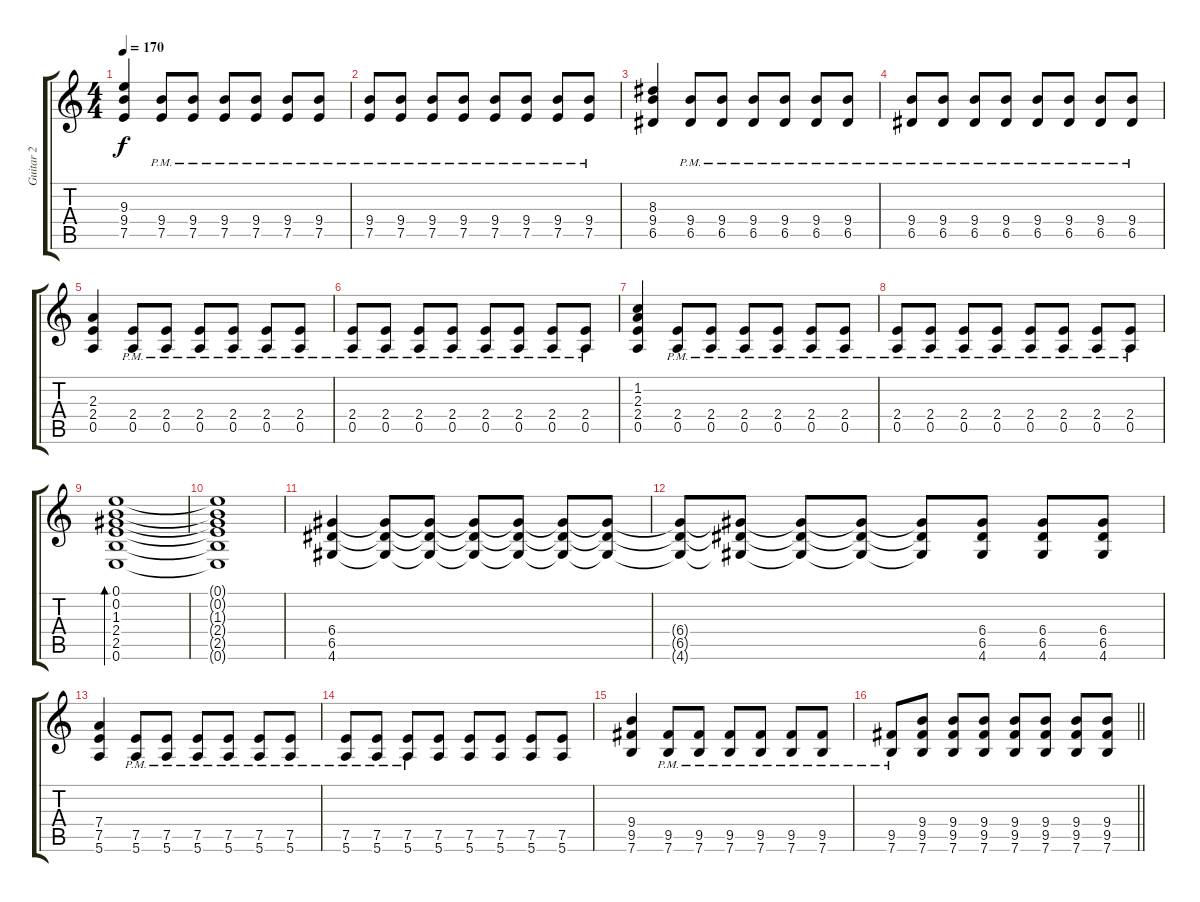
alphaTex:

\track ("Guitar 2" "Guitar 2") {instrument overdrivenguitar}
\staff {score tabs}
\tuning (E4 B3 G3 D3 A2 E2) {hide}
\ts (4 4)
\tempo 170
\clef g2
\ks c
(9.3 9.4 7.5).4{dy f} (9.4{pm} 7.5{pm}).8 (9.4{pm} 7.5{pm}).8 (9.4{pm} 7.5{pm}).8 (9.4{pm} 7.5{pm}).8 (9.4{pm} 7.5{pm}).8 (9.4{pm} 7.5{pm}).8 |
(9.4{pm} 7.5{pm}).8 (9.4{pm} 7.5{pm}).8 (9.4{pm} 7.5{pm}).8 (9.4{pm} 7.5{pm}).8 (9.4{pm} 7.5{pm}).8 (9.4{pm} 7.5{pm}).8 (9.4{pm} 7.5{pm}).8 (9.4{pm} 7.5{pm}).8 |
(8.3 9.4 6.5).4 (9.4{pm} 6.5{pm}).8 (9.4{pm} 6.5{pm}).8 (9.4{pm} 6.5{pm}).8 (9.4{pm} 6.5{pm}).8 (9.4{pm} 6.5{pm}).8 (9.4{pm} 6.5{pm}).8 |
(9.4{pm} 6.5{pm}).8 (9.4{pm} 6.5{pm}).8 (9.4{pm} 6.5{pm}).8 (9.4{pm} 6.5{pm}).8 (9.4{pm} 6.5{pm}).8 (9.4{pm} 6.5{pm}).8 (9.4{pm} 6.5{pm}).8 (9.4{pm} 6.5{pm}).8 |
(2.3 2.4 0.5).4 (2.4{pm} 0.5{pm}).8 (2.4{pm} 0.5{pm}).8 (2.4{pm} 0.5{pm}).8 (2.4{pm} 0.5{pm}).8 (2.4{pm} 0.5{pm}).8 (2.4{pm} 0.5{pm}).8 |
(2.4{pm} 0.5{pm}).8 (2.4{pm} 0.5{pm}).8 (2.4{pm} 0.5{pm}).8 (2.4{pm} 0.5{pm}).8 (2.4{pm} 0.5{pm}).8 (2.4{pm} 0.5{pm}).8 (2.4{pm} 0.5{pm}).8 (2.4{pm} 0.5{pm}).8 |
(1.2 2.3 2.4 0.5).4 (2.4{pm} 0.5{pm}).8 (2.4{pm} 0.5{pm}).8 (2.4{pm} 0.5{pm}).8 (2.4{pm} 0.5{pm}).8 (2.4{pm} 0.5{pm}).8 (2.4{pm} 0.5{pm}).8 |
(2.4{pm} 0.5{pm}).8 (2.4{pm} 0.5{pm}).8 (2.4{pm} 0.5{pm}).8 (2.4{pm} 0.5{pm}).8 (2.4{pm} 0.5{pm}).8 (2.4{pm} 0.5{pm}).8 (2.4{pm} 0.5{pm}).8 (2.4{pm} 0.5{pm}).8 |
(0.1 0.2 1.3 2.4 2.5 0.6).1{bd 60} |
(0.1{t} 0.2{t} 1.3{t} 2.4{t} 2.5{t} 0.6{t}).1 |
(6.4 6.5 4.6).4 (6.4{t} 6.5{t} 4.6{t}).8 (6.4{t} 6.5{t} 4.6{t}).8 (6.4{t} 6.5{t} 4.6{t}).8 (6.4{t} 6.5{t} 4.6{t}).8 (6.4{t} 6.5{t} 4.6{t}).8 (6.4{t} 6.5{t} 4.6{t}).8 |
(6.4{t} 6.5{t} 4.6{t}).8 (6.4{t} 6.5{t} 4.6{t}).8 (6.4{t} 6.5{t} 4.6{t}).8 (6.4{t} 6.5{t} 4.6{t}).8 (6.4{t} 6.5{t} 4.6{t}).8 (6.4 6.5 4.6).8 (6.4 6.5 4.6).8 (6.4 6.5 4.6).8 |
(7.4 7.5 5.6).4 (7.5{pm} 5.6{pm}).8 (7.5{pm} 5.6{pm}).8 (7.5{pm} 5.6{pm}).8 (7.5{pm} 5.6{pm}).8 (7.5{pm} 5.6{pm}).8 (7.5{pm} 5.6{pm}).8 |
(7.5{pm} 5.6{pm}).8 (7.5{pm} 5.6{pm}).8 (7.5{pm} 5.6{pm}).8 (7.5 5.6).8 (7.5 5.6).8 (7.5 5.6).8 (7.5 5.6).8 (7.5 5.6).8 |
(9.4 9.5 7.6).4 (9.5{pm} 7.6{pm}).8 (9.5{pm} 7.6{pm}).8 (9.5{pm} 7.6{pm}).8 (9.5{pm} 7.6{pm}).8 (9.5{pm} 7.6{pm}).8 (9.5{pm} 7.6{pm}).8 |
\barLineRight lightlight
(9.5{pm} 7.6{pm}).8 (9.4 9.5 7.6).8 (9.4 9.5 7.6).8 (9.4 9.5 7.6).8 (9.4 9.5 7.6).8 (9.4 9.5 7.6).8 (9.4 9.5 7.6).8 (9.4 9.5 7.6).8
